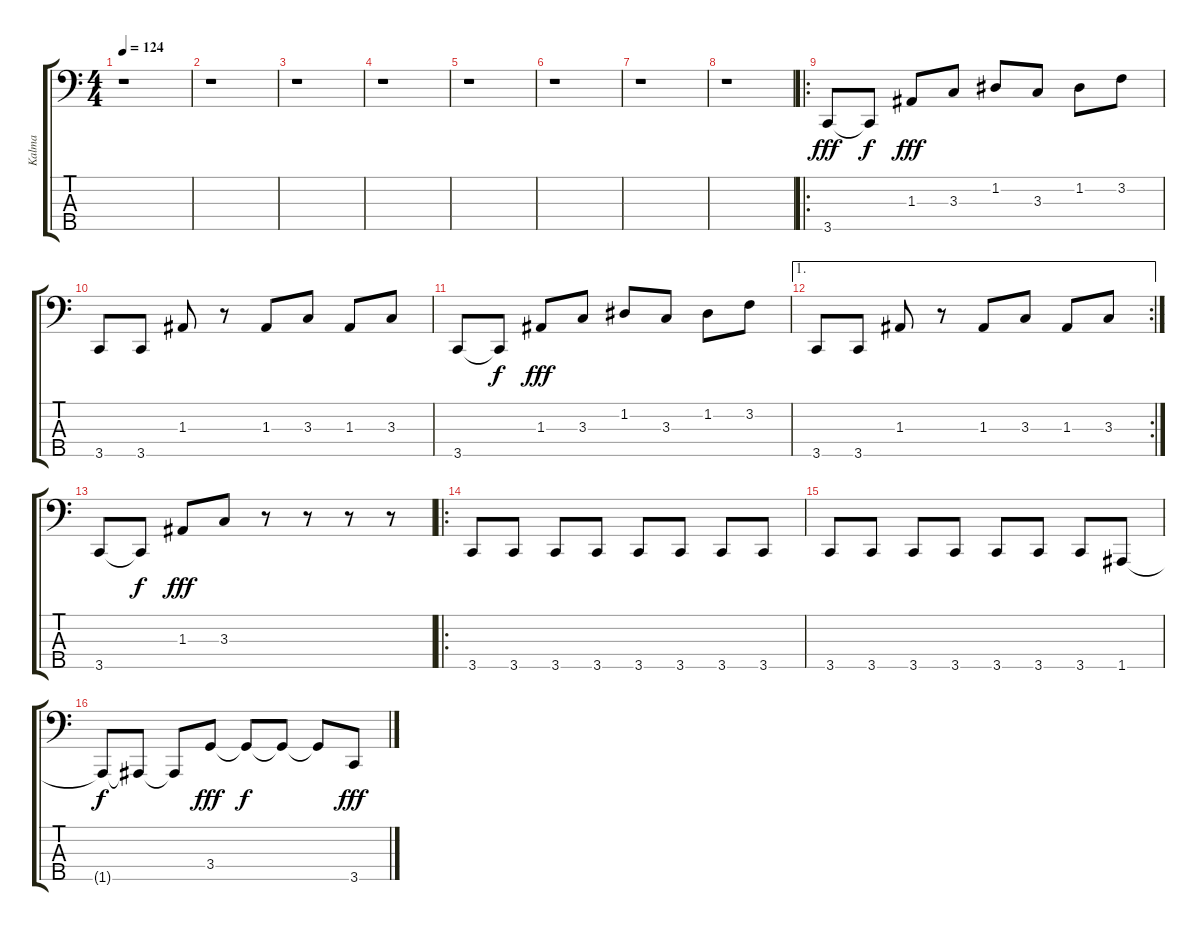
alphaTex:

\track ("Kalma" "Kalma") {instrument electricbassfinger}
\staff {score tabs}
\tuning (G2 D2 A1 E1 A0) {hide}
\ts (4 4)
\tempo 124
\clef f4
\ks c
r.1{dy fff instrument electricbassfinger} |
r.1 |
r.1 |
r.1 |
r.1 |
r.1 |
r.1 |
r.1 |
\ro
3.5.8 3.5{t}.8{dy f} 1.3.8{dy fff} 3.3.8 1.2.8 3.3.8 1.2.8 3.2.8 |
3.5.8 3.5.8 1.3.8 r.8 1.3.8 3.3.8 1.3.8 3.3.8 |
3.5.8 3.5{t}.8{dy f} 1.3.8{dy fff} 3.3.8 1.2.8 3.3.8 1.2.8 3.2.8 |
\ae 1
\rc 2
3.5.8 3.5.8 1.3.8 r.8 1.3.8 3.3.8 1.3.8 3.3.8 |
3.5.8 3.5{t}.8{dy f} 1.3.8{dy fff} 3.3.8 r.8 r.8 r.8 r.8 |
\ro
3.5.8 3.5.8 3.5.8 3.5.8 3.5.8 3.5.8 3.5.8 3.5.8 |
3.5.8 3.5.8 3.5.8 3.5.8 3.5.8 3.5.8 3.5.8 1.5.8 |
1.5{t}.8{dy f} 1.5{t}.8 1.5{t}.8 3.4.8{dy fff} 3.4{t}.8{dy f} 3.4{t}.8 3.4{t}.8 3.5.8{dy fff}
